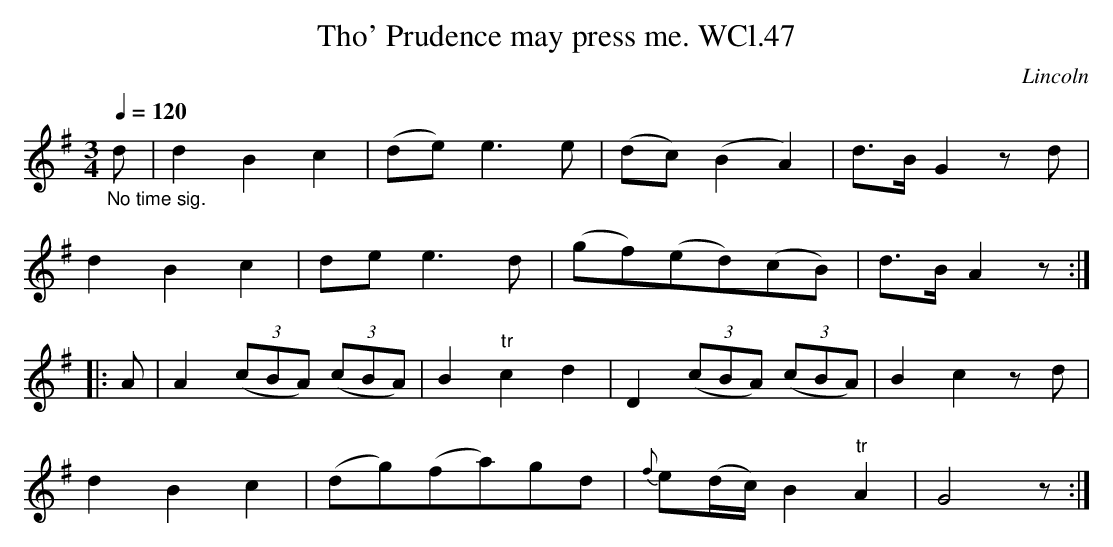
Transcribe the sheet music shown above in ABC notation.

X:1
T:Tho' Prudence may press me. WCl.47
L:1/8
M:3/4
O:Lincoln
Q:1/4=120
K:G
"_No time sig."d|d2B2c2|(de) e3 e|(dc) (B2A2)|d>B G2zd|!
d2B2c2|de e3 d|(gf)(ed)(cB)|d>BA2z:||:!
A|A2 ((3cBA) ((3cBA)|B2"tr"c2d2|D2 ((3cBA) ((3cBA)|B2c2z d|!
d2B2c2|(dg)(fa)gd|{f}e(d/2c/2)B2"tr"A2|G4z:|
